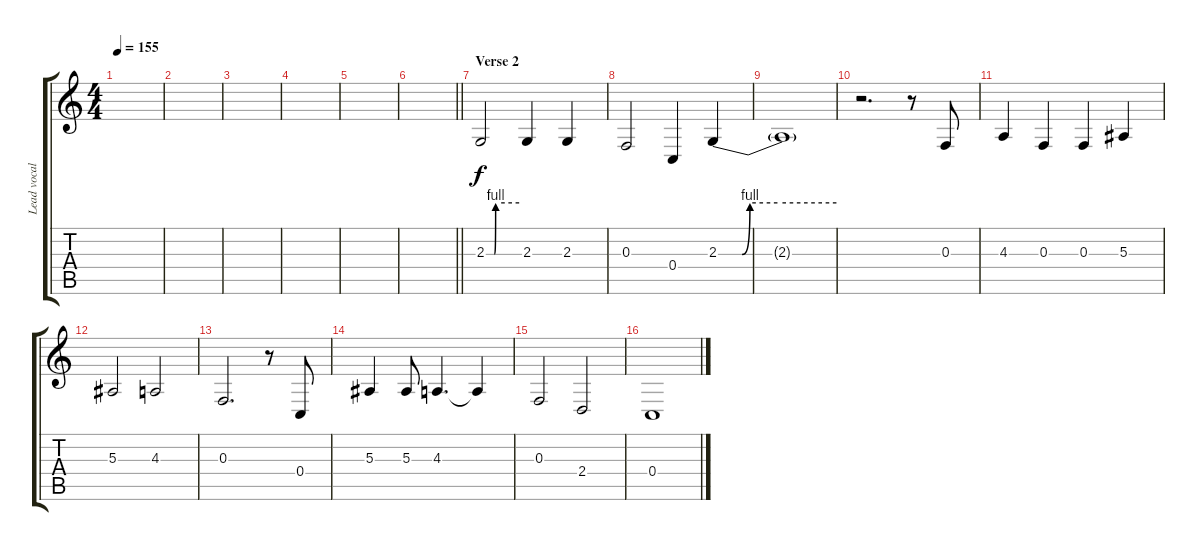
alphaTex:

\track ("Lead vocal" "Lead vocal") {instrument frenchhorn}
\staff {score tabs}
\tuning (D4 A3 F3 C3 G2 D2) {hide}
\ts (4 4)
\tempo 155
\clef g2
\ks c
|
|
|
|
|
\barLineRight lightlight
|
\section ("" "Verse 2")
2.3{be (custom 0 0 15 0 17 4 60 4)}.2 2.3.4 2.3.4 |
0.3.2 0.4.4 2.3{be (custom 0 0 12 0 16 4 30 4 60 4)}.4 |
2.3{t}.1 |
r.2{d} r.8 0.3.8 |
4.3.4 0.3.4 0.3.4 5.3.4 |
5.3.2 4.3.2 |
0.3.2{d} r.8 0.4.8 |
5.3.4 5.3.8 4.3.4{d} 4.3{t}.4 |
0.3.2 2.4.2 |
0.4.1
